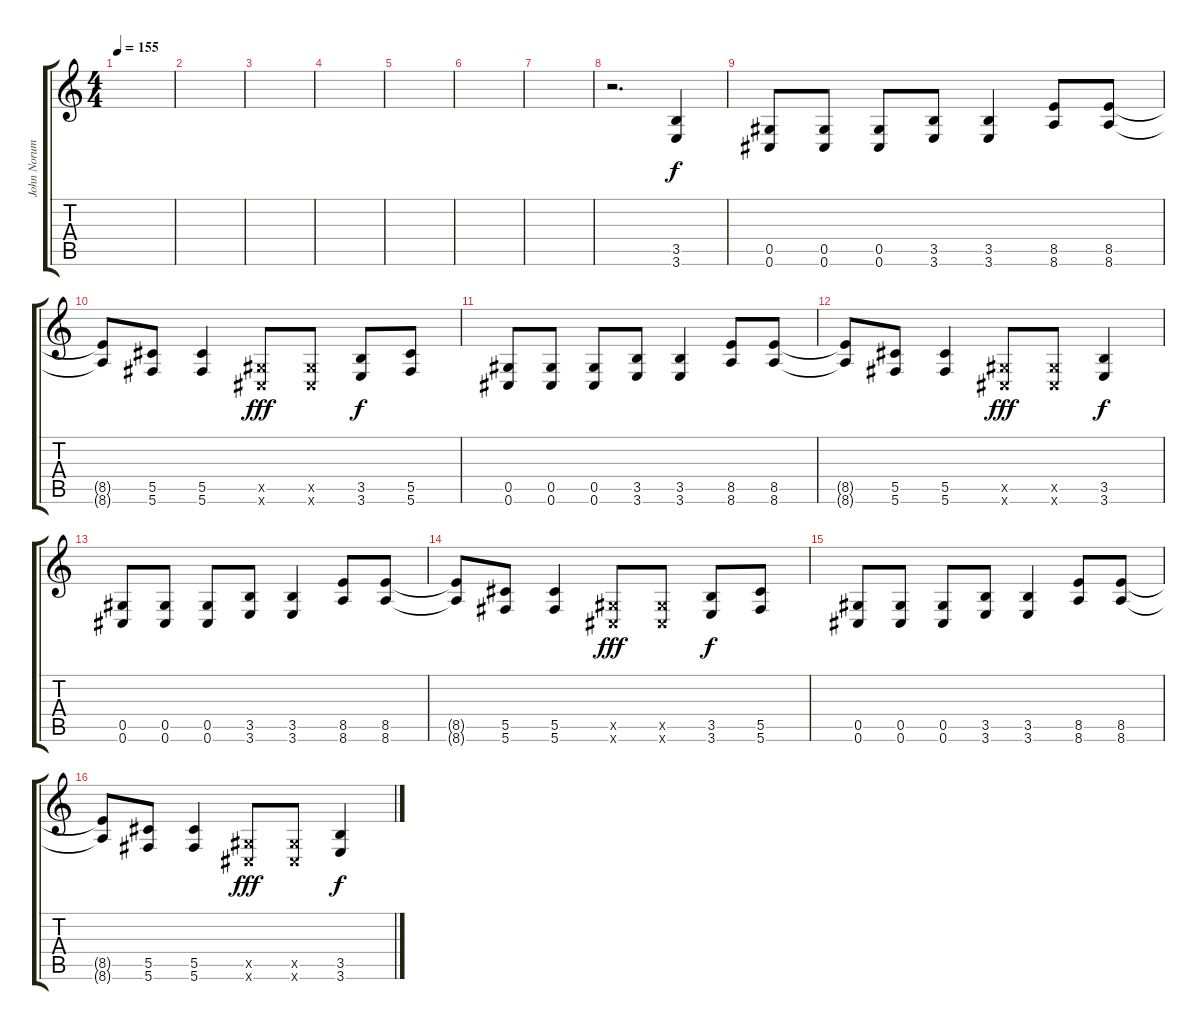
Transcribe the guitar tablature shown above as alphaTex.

\track ("John Norum" "John Norum") {instrument distortionguitar}
\staff {score tabs}
\tuning (Eb4 Bb3 Gb3 Db3 Ab2 Db2) {hide}
\ts (4 4)
\tempo 155
\clef g2
\ks c
|
|
|
|
|
|
|
r.2{d} (3.5 3.6).4 |
(0.5 0.6).8 (0.5 0.6).8 (0.5 0.6).8 (3.5 3.6).8 (3.5 3.6).4 (8.5 8.6).8 (8.5 8.6).8 |
(8.5{t} 8.6{t}).8 (5.5 5.6).8 (5.5 5.6).4 (0.5{x} 0.6{x}).8{dy fff} (0.5{x} 0.6{x}).8 (3.5 3.6).8{dy f} (5.5 5.6).8 |
(0.5 0.6).8 (0.5 0.6).8 (0.5 0.6).8 (3.5 3.6).8 (3.5 3.6).4 (8.5 8.6).8 (8.5 8.6).8 |
(8.5{t} 8.6{t}).8 (5.5 5.6).8 (5.5 5.6).4 (0.5{x} 0.6{x}).8{dy fff} (0.5{x} 0.6{x}).8 (3.5 3.6).4{dy f} |
(0.5 0.6).8 (0.5 0.6).8 (0.5 0.6).8 (3.5 3.6).8 (3.5 3.6).4 (8.5 8.6).8 (8.5 8.6).8 |
(8.5{t} 8.6{t}).8 (5.5 5.6).8 (5.5 5.6).4 (0.5{x} 0.6{x}).8{dy fff} (0.5{x} 0.6{x}).8 (3.5 3.6).8{dy f} (5.5 5.6).8 |
(0.5 0.6).8 (0.5 0.6).8 (0.5 0.6).8 (3.5 3.6).8 (3.5 3.6).4 (8.5 8.6).8 (8.5 8.6).8 |
(8.5{t} 8.6{t}).8 (5.5 5.6).8 (5.5 5.6).4 (0.5{x} 0.6{x}).8{dy fff} (0.5{x} 0.6{x}).8 (3.5 3.6).4{dy f}
